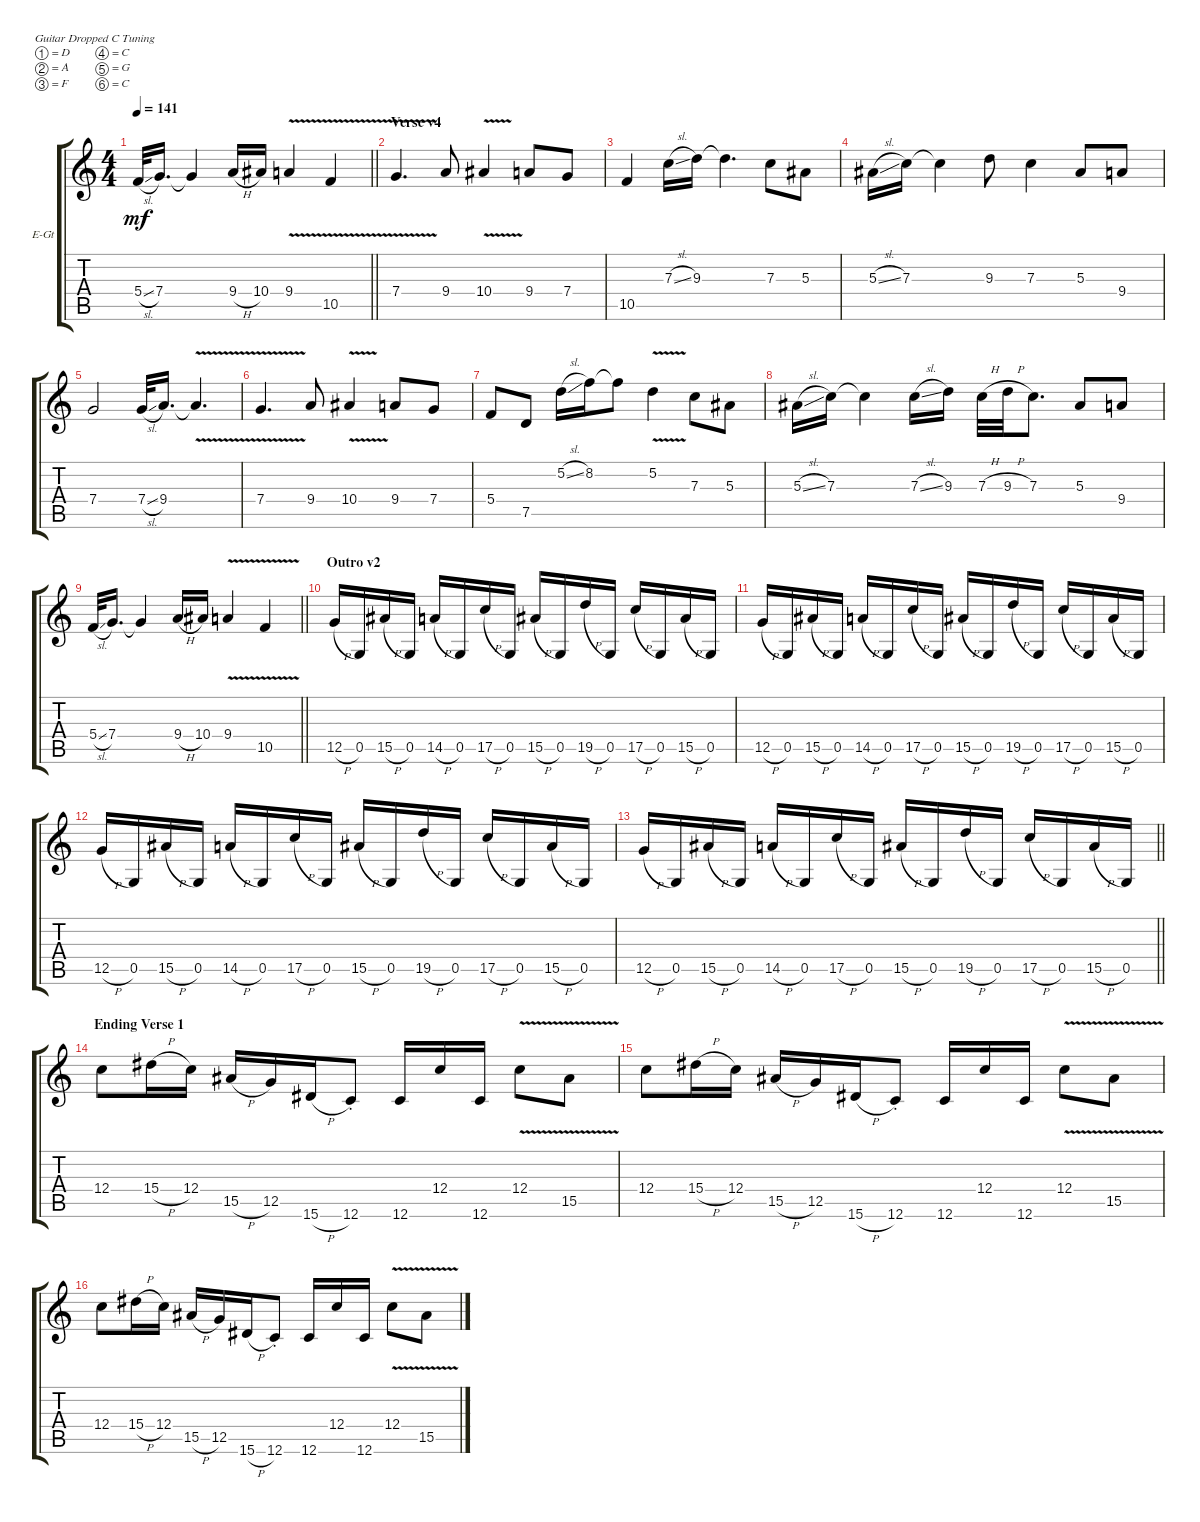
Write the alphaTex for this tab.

\bracketExtendMode groupsimilarinstruments
\firstSystemTrackNameOrientation horizontal
\otherSystemsTrackNameOrientation horizontal
\track ("Guitar Lead 2" "E-Gt") {solo instrument overdrivenguitar}
\staff {score tabs}
\tuning (D4 A3 F3 C3 G2 C2)
\ts (4 4)
\tempo 141
\clef g2
\barLineRight lightlight
\ks c
5.4{sl}.32{dy mf} 7.4.16{d} 7.4{t}.4 9.4{h}.16 10.4.16 9.4{v}.4 10.5{v}.4 |
\section ("" "Verse v4")
7.4{v}.4{d} 9.4.8 10.4{v}.4 9.4.8 7.4.8 |
10.5.4 7.3{sl}.16 9.3.16 9.3{t}.4{d} 7.3.8 5.3.8 |
5.3{sl}.16 7.3.16 7.3{t}.4 9.3.8 7.3.4 5.3.8 9.4.8 |
7.4.2 7.4{sl}.32 9.4.16{d} 9.4{v t}.4{d} |
7.4{v}.4{d} 9.4.8 10.4{v}.4 9.4.8 7.4.8 |
5.4.8 7.5.8 5.2{sl}.16 8.2.16 8.2{t}.8 5.2{v}.4 7.3.8 5.3.8 |
5.3{sl}.16 7.3.16 7.3{t}.4 7.3{sl}.16 9.3.16 7.3{h}.32 9.3{h}.32 7.3.8{d} 5.3.8 9.4.8 |
\barLineRight lightlight
5.4{sl}.32 7.4.16{d} 7.4{t}.4 9.4{h}.16 10.4.16 9.4{v}.4 10.5{v}.4 |
\section ("" "Outro v2")
12.5{h}.16 0.5.16 15.5{h}.16 0.5.16 14.5{h}.16 0.5.16 17.5{h}.16 0.5.16 15.5{h}.16 0.5.16 19.5{h}.16 0.5.16 17.5{h}.16 0.5.16 15.5{h}.16 0.5.16 |
12.5{h}.16 0.5.16 15.5{h}.16 0.5.16 14.5{h}.16 0.5.16 17.5{h}.16 0.5.16 15.5{h}.16 0.5.16 19.5{h}.16 0.5.16 17.5{h}.16 0.5.16 15.5{h}.16 0.5.16 |
12.5{h}.16 0.5.16 15.5{h}.16 0.5.16 14.5{h}.16 0.5.16 17.5{h}.16 0.5.16 15.5{h}.16 0.5.16 19.5{h}.16 0.5.16 17.5{h}.16 0.5.16 15.5{h}.16 0.5.16 |
\barLineRight lightlight
12.5{h}.16 0.5.16 15.5{h}.16 0.5.16 14.5{h}.16 0.5.16 17.5{h}.16 0.5.16 15.5{h}.16 0.5.16 19.5{h}.16 0.5.16 17.5{h}.16 0.5.16 15.5{h}.16 0.5.16 |
\section ("" "Ending Verse 1")
12.4.8 15.4{h}.16 12.4.16 15.5{h}.16 12.5.16 15.6{h}.16 12.6{st}.8 12.6.16 12.4.16 12.6.16 12.4{v}.8 15.5{v}.8 |
12.4.8 15.4{h}.16 12.4.16 15.5{h}.16 12.5.16 15.6{h}.16 12.6{st}.8 12.6.16 12.4.16 12.6.16 12.4{v}.8 15.5{v}.8 |
12.4.8 15.4{h}.16 12.4.16 15.5{h}.16 12.5.16 15.6{h}.16 12.6{st}.8 12.6.16 12.4.16 12.6.16 12.4{v}.8 15.5{v}.8
